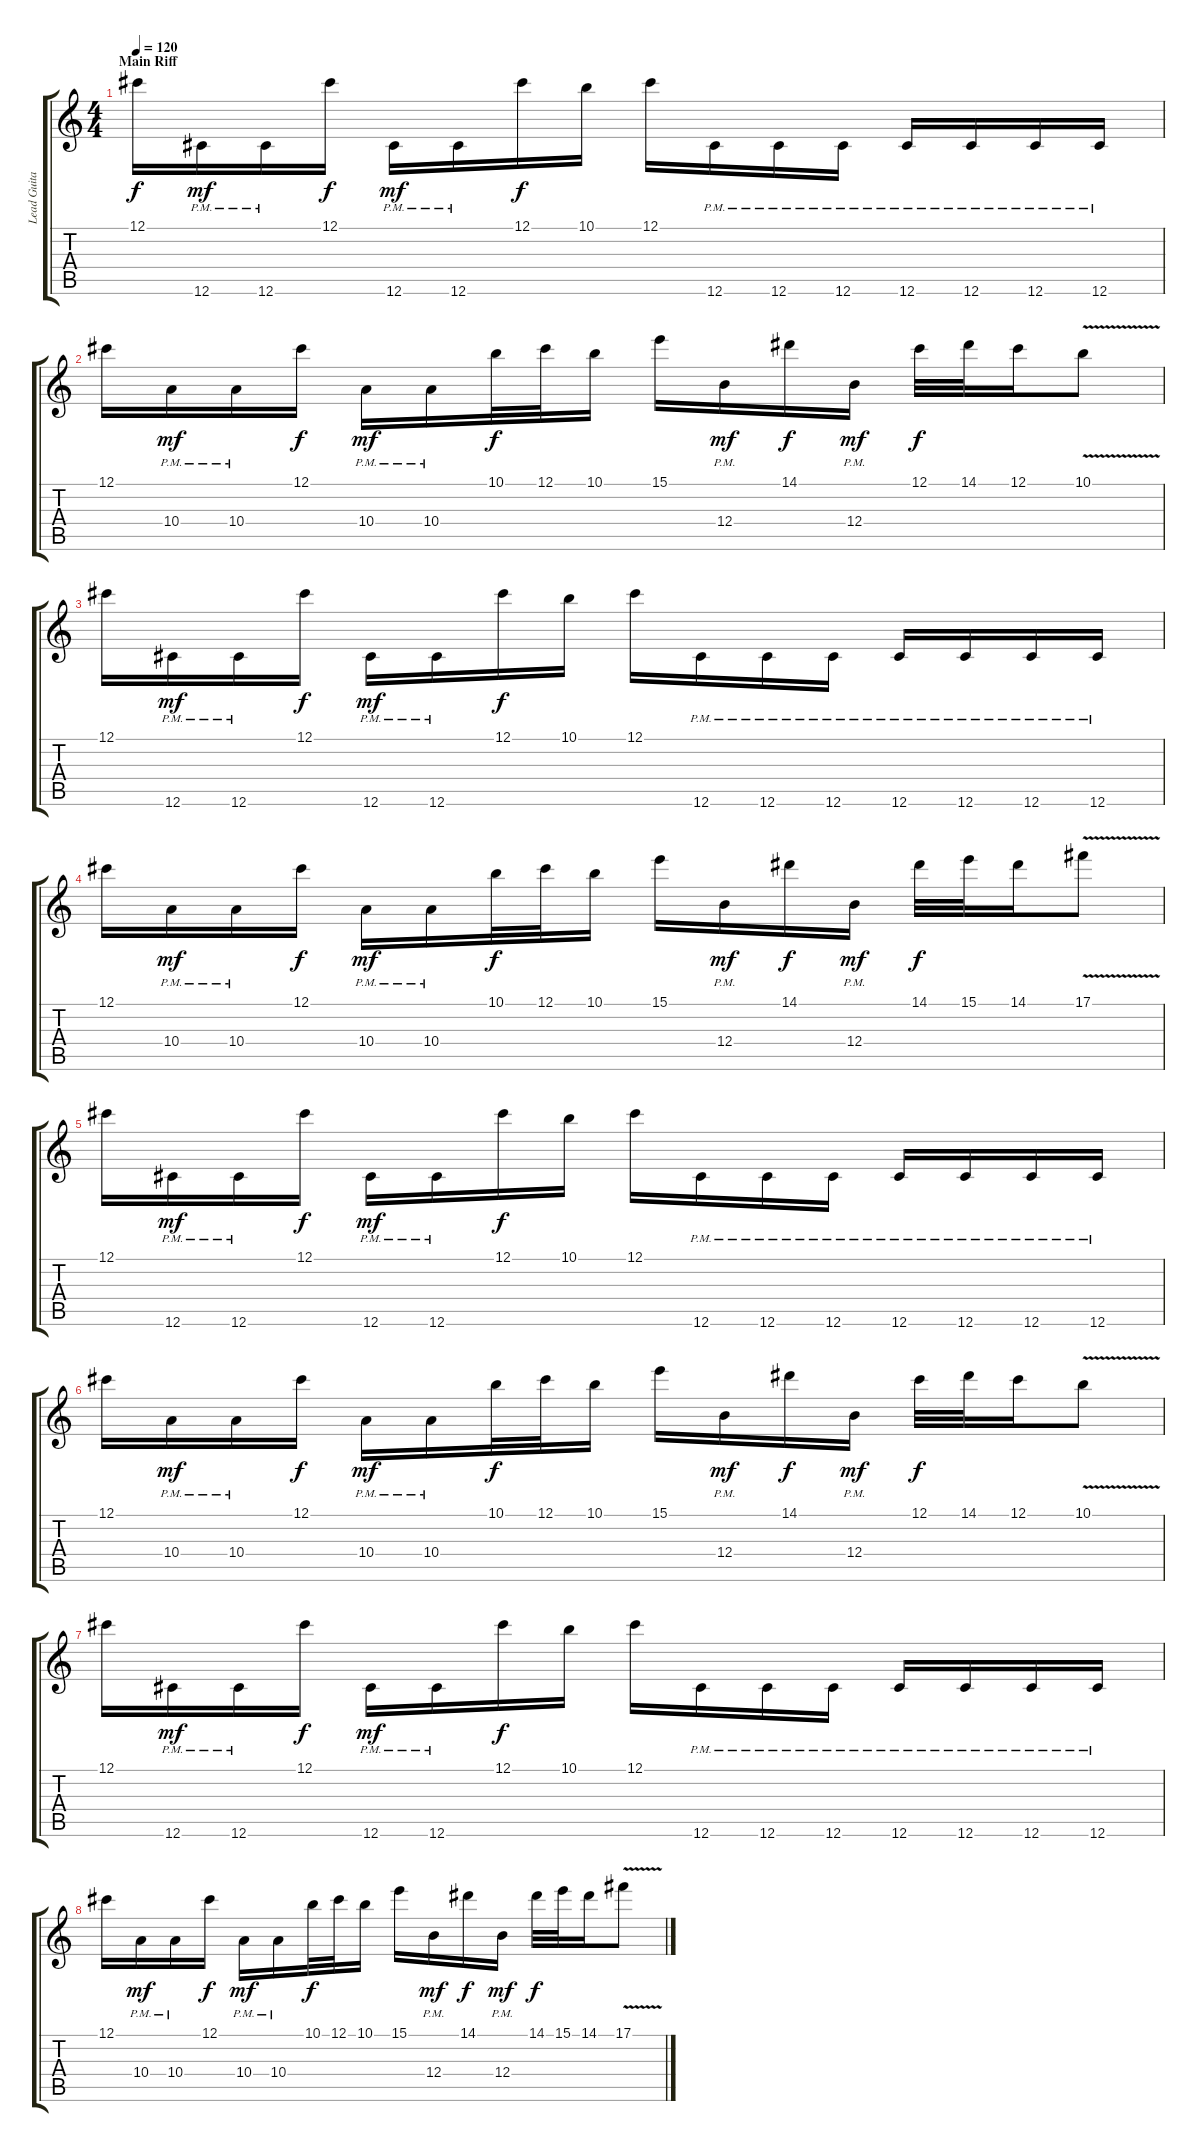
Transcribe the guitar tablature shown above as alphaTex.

\track ("Lead Guitar" "Lead Guita") {instrument overdrivenguitar}
\staff {score tabs}
\tuning (Db4 Ab3 E3 B2 Gb2 Db2) {hide}
\ts (4 4)
\section ("" "Main Riff")
\tempo 120
\clef g2
\ks c
12.1.16{dy f volume 9 balance 13} 12.6{pm}.16{dy mf} 12.6{pm}.16 12.1.16{dy f} 12.6{pm}.16{dy mf} 12.6{pm}.16 12.1.16{dy f} 10.1.16 12.1.16 12.6{pm}.16 12.6{pm}.16 12.6{pm}.16 12.6{pm}.16 12.6{pm}.16 12.6{pm}.16 12.6{pm}.16 |
12.1.16 10.4{pm}.16{dy mf} 10.4{pm}.16 12.1.16{dy f} 10.4{pm}.16{dy mf} 10.4{pm}.16 10.1.32{dy f} 12.1.32 10.1.16 15.1.16 12.4{pm}.16{dy mf} 14.1.16{dy f} 12.4{pm}.16{dy mf} 12.1.32{dy f} 14.1.32 12.1.16 10.1{v}.8 |
12.1.16 12.6{pm}.16{dy mf} 12.6{pm}.16 12.1.16{dy f} 12.6{pm}.16{dy mf} 12.6{pm}.16 12.1.16{dy f} 10.1.16 12.1.16 12.6{pm}.16 12.6{pm}.16 12.6{pm}.16 12.6{pm}.16 12.6{pm}.16 12.6{pm}.16 12.6{pm}.16 |
12.1.16 10.4{pm}.16{dy mf} 10.4{pm}.16 12.1.16{dy f} 10.4{pm}.16{dy mf} 10.4{pm}.16 10.1.32{dy f} 12.1.32 10.1.16 15.1.16 12.4{pm}.16{dy mf} 14.1.16{dy f} 12.4{pm}.16{dy mf} 14.1.32{dy f} 15.1.32 14.1.16 17.1{v}.8 |
12.1.16 12.6{pm}.16{dy mf} 12.6{pm}.16 12.1.16{dy f} 12.6{pm}.16{dy mf} 12.6{pm}.16 12.1.16{dy f} 10.1.16 12.1.16 12.6{pm}.16 12.6{pm}.16 12.6{pm}.16 12.6{pm}.16 12.6{pm}.16 12.6{pm}.16 12.6{pm}.16 |
12.1.16 10.4{pm}.16{dy mf} 10.4{pm}.16 12.1.16{dy f} 10.4{pm}.16{dy mf} 10.4{pm}.16 10.1.32{dy f} 12.1.32 10.1.16 15.1.16 12.4{pm}.16{dy mf} 14.1.16{dy f} 12.4{pm}.16{dy mf} 12.1.32{dy f} 14.1.32 12.1.16 10.1{v}.8 |
12.1.16 12.6{pm}.16{dy mf} 12.6{pm}.16 12.1.16{dy f} 12.6{pm}.16{dy mf} 12.6{pm}.16 12.1.16{dy f} 10.1.16 12.1.16 12.6{pm}.16 12.6{pm}.16 12.6{pm}.16 12.6{pm}.16 12.6{pm}.16 12.6{pm}.16 12.6{pm}.16 |
12.1.16 10.4{pm}.16{dy mf} 10.4{pm}.16 12.1.16{dy f} 10.4{pm}.16{dy mf} 10.4{pm}.16 10.1.32{dy f} 12.1.32 10.1.16 15.1.16 12.4{pm}.16{dy mf} 14.1.16{dy f} 12.4{pm}.16{dy mf} 14.1.32{dy f} 15.1.32 14.1.16 17.1{v}.8
